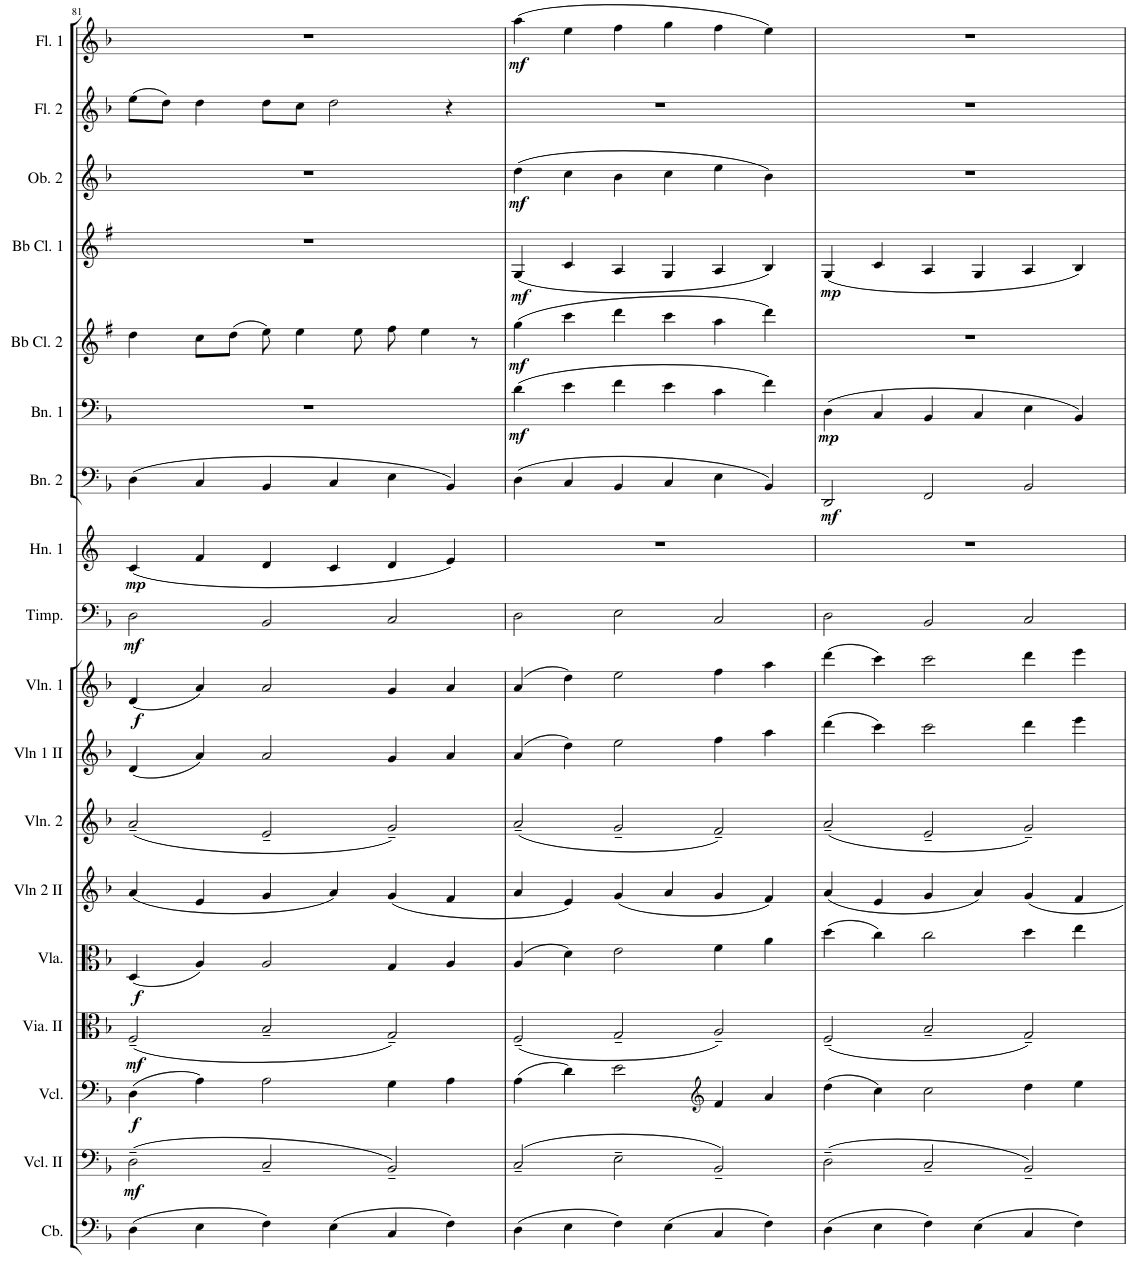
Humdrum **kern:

**kern	**kern	**dynam	**kern	**dynam	**kern	**dynam	**kern	**dynam	**kern	**kern	**kern	**kern	**dynam	**kern	**dynam	**kern	**dynam	**kern	**dynam	**kern	**dynam	**kern	**dynam	**kern	**dynam	**kern	**dynam	**kern	**kern	**dynam
*part18	*part17	*part17	*part16	*part16	*part15	*part15	*part14	*part14	*part13	*part12	*part11	*part10	*part10	*part9	*part9	*part8	*part8	*part7	*part7	*part6	*part6	*part5	*part5	*part4	*part4	*part3	*part3	*part2	*part1	*part1
*staff18	*staff17	*staff17	*staff16	*staff16	*staff15	*staff15	*staff14	*staff14	*staff13	*staff12	*staff11	*staff10	*staff10	*staff9	*staff9	*staff8	*staff8	*staff7	*staff7	*staff6	*staff6	*staff5	*staff5	*staff4	*staff4	*staff3	*staff3	*staff2	*staff1	*staff1
*I"Cb.	*I"Vcl. II	*	*I"Vcl.	*	*I"Vla. II	*	*I"Viola	*	*I"Vln 2 II	*I"Violin 2	*I"Vln 1 II	*I"Violin 1	*	*I"Timpani	*	*I"Horn 1	*	*I"Bassoon 2	*	*I"Bassoon 1	*	*I"Bb Clarinet 2	*	*I"Bb Clarinet 1	*	*I"Oboe 2	*	*I"Flute 2	*I"Flute 1	*
*I'Cb.	*I'Vcl. II	*	*I'Vcl.	*	*	*	*I'Vla.	*	*I'Vln 2 II	*I'Vln. 2	*I'Vln 1 II	*I'Vln. 1	*	*I'Timp.	*	*I'Hn. 1	*	*I'Bn. 2	*	*I'Bn. 1	*	*I'Bb Cl. 2	*	*I'Bb Cl. 1	*	*I'Ob. 2	*	*I'Fl. 2	*I'Fl. 1	*
!!LO:PB:g=z
*clefF4	*clefF4	*	*clefF4	*	*clefC3	*	*clefC3	*	*clefG2	*clefG2	*clefG2	*clefG2	*	*clefF4	*	*clefG2	*	*clefF4	*	*clefF4	*	*clefG2	*	*clefG2	*	*clefG2	*	*clefG2	*clefG2	*
*Trd7c12	*	*	*	*	*	*	*	*	*	*	*	*	*	*	*	*Trd4c7	*	*	*	*	*	*Trd1c2	*	*Trd1c2	*	*	*	*	*	*
*k[b-]	*k[b-]	*	*k[b-]	*	*k[b-]	*	*k[b-]	*	*k[b-]	*k[b-]	*k[b-]	*k[b-]	*	*k[b-]	*	*k[]	*	*k[b-]	*	*k[b-]	*	*k[f#]	*	*k[f#]	*	*k[b-]	*	*k[b-]	*k[b-]	*
*F:	*F:	*	*F:	*	*F:	*	*F:	*	*F:	*F:	*F:	*F:	*	*F:	*	*	*	*F:	*	*F:	*	*G:	*	*G:	*	*F:	*	*F:	*F:	*
*M6/4	*M6/4	*	*M6/4	*	*M6/4	*	*M6/4	*	*M6/4	*M6/4	*M6/4	*M6/4	*	*M6/4	*	*M6/4	*	*M6/4	*	*M6/4	*	*M6/4	*	*M6/4	*	*M6/4	*	*M6/4	*M6/4	*
=81	=81	=81	=81	=81	=81	=81	=81	=81	=81	=81	=81	=81	=81	=81	=81	=81	=81	=81	=81	=81	=81	=81	=81	=81	=81	=81	=81	=81	=81	=81
!	!	!LO:DY:b	!	!LO:DY:b	!	!LO:DY:b	!	!LO:DY:b	!	!	!	!	!LO:DY:b	!	!LO:DY:b	!	!LO:DY:b	!	!	!	!	!	!	!	!	!	!	!	!	!
(4D\	(2D~\	mf	(4D\	f	(2F~/	mf	(4D/	f	(4a/	(2a~/	(4d/	(4d/	f	2D\	mf	(4c/	mp	(4D\	.	1.r	.	4dd\	.	1.r	.	1.r	.	(8ee\L	1.r	.
.	.	.	.	.	.	.	.	.	.	.	.	.	.	.	.	.	.	.	.	.	.	.	.	.	.	.	.	8dd\J)	.	.
4E\	.	.	4A\)	.	.	.	4A/)	.	4e/	.	4a/)	4a/)	.	.	.	4f/	.	4C/	.	.	.	8cc\L	.	.	.	.	.	4dd\	.	.
.	.	.	.	.	.	.	.	.	.	.	.	.	.	.	.	.	.	.	.	.	.	(8dd\J	.	.	.	.	.	.	.	.
4F\)	2C~/	.	2A\	.	2B-~/	.	2A/	.	4g/	2e~/	2a/	2a/	.	2BB-/	.	4d/	.	4BB-/	.	.	.	8ee\)	.	.	.	.	.	8dd\L	.	.
.	.	.	.	.	.	.	.	.	.	.	.	.	.	.	.	.	.	.	.	.	.	4ee\	.	.	.	.	.	8cc\J	.	.
(4E\	.	.	.	.	.	.	.	.	4a/)	.	.	.	.	.	.	4c/	.	4C/	.	.	.	.	.	.	.	.	.	2dd\	.	.
.	.	.	.	.	.	.	.	.	.	.	.	.	.	.	.	.	.	.	.	.	.	8ee\	.	.	.	.	.	.	.	.
4C/	2BB-~/)	.	4G\	.	2G~/)	.	4G/	.	(4g/	2g~/)	4g/	4g/	.	2C/	.	4d/	.	4E\	.	.	.	8ff#\	.	.	.	.	.	.	.	.
.	.	.	.	.	.	.	.	.	.	.	.	.	.	.	.	.	.	.	.	.	.	4ee\	.	.	.	.	.	.	.	.
4F\)	.	.	4A\	.	.	.	4A/	.	4f/	.	4a/	4a/	.	.	.	4e/)	.	4BB-/)	.	.	.	.	.	.	.	.	.	4r	.	.
.	.	.	.	.	.	.	.	.	.	.	.	.	.	.	.	.	.	.	.	.	.	8r	.	.	.	.	.	.	.	.
=82	=82	=82	=82	=82	=82	=82	=82	=82	=82	=82	=82	=82	=82	=82	=82	=82	=82	=82	=82	=82	=82	=82	=82	=82	=82	=82	=82	=82	=82	=82
!	!	!	!	!	!	!	!	!	!	!	!	!	!	!	!	!	!	!	!	!	!LO:DY:b	!	!LO:DY:b	!	!LO:DY:b	!	!LO:DY:b	!	!	!LO:DY:b
(4D\	(2C~/	.	(4A\	.	(2F~/	.	(4A/	.	4a/	(2a~/	(4a/	(4a/	.	2D\	.	1.r	.	(4D\	.	(4d\	mf	(4gg\	mf	(4G/	mf	(4dd\	mf	1.r	(4aa\	mf
4E\	.	.	4d\)	.	.	.	4d\)	.	4e/)	.	4dd\)	4dd\)	.	.	.	.	.	4C/	.	4e\	.	4ccc\	.	4c/	.	4cc\	.	.	4ee\	.
4F\)	2E~\	.	2e\	.	2G~/	.	2e\	.	(4g/	2g~/	2ee\	2ee\	.	2E\	.	.	.	4BB-/	.	4f\	.	4ddd\	.	4A/	.	4b-\	.	.	4ff\	.
(4E\	.	.	.	.	.	.	.	.	4a/	.	.	.	.	.	.	.	.	4C/	.	4e\	.	4ccc\	.	4G/	.	4cc\	.	.	4gg\	.
*	*	*	*clefG2	*	*	*	*	*	*	*	*	*	*	*	*	*	*	*	*	*	*	*	*	*	*	*	*	*	*	*
4C/	2BB-~/)	.	4f/	.	2A~/)	.	4f\	.	4g/	2f~/)	4ff\	4ff\	.	2C/	.	.	.	4E\	.	4c\	.	4aa\	.	4A/	.	4ee\	.	.	4ff\	.
4F\)	.	.	4a/	.	.	.	4a\	.	4f/)	.	4aa\	4aa\	.	.	.	.	.	4BB-/)	.	4f\)	.	4ddd\)	.	4B/)	.	4b-\)	.	.	4ee\)	.
=83	=83	=83	=83	=83	=83	=83	=83	=83	=83	=83	=83	=83	=83	=83	=83	=83	=83	=83	=83	=83	=83	=83	=83	=83	=83	=83	=83	=83	=83	=83
!	!	!	!	!	!	!	!	!	!	!	!	!	!	!	!	!	!	!	!LO:DY:b	!	!LO:DY:b	!	!	!	!LO:DY:b	!	!	!	!	!
(4D\	(2D~\	.	(4dd\	.	(2F~/	.	(4dd\	.	(4a/	(2a~/	(4ddd\	(4ddd\	.	2D\	.	1.r	.	2DD/	mf	(4D\	mp	1.r	.	(4G/	mp	1.r	.	1.r	1.r	.
4E\	.	.	4cc\)	.	.	.	4cc\)	.	4e/	.	4ccc\)	4ccc\)	.	.	.	.	.	.	.	4C/	.	.	.	4c/	.	.	.	.	.	.
4F\)	2C~/	.	2cc\	.	2B-~/	.	2cc\	.	4g/	2e~/	2ccc\	2ccc\	.	2BB-/	.	.	.	2FF/	.	4BB-/	.	.	.	4A/	.	.	.	.	.	.
(4E\	.	.	.	.	.	.	.	.	4a/)	.	.	.	.	.	.	.	.	.	.	4C/	.	.	.	4G/	.	.	.	.	.	.
4C/	2BB-~/)	.	4dd\	.	2G~/)	.	4dd\	.	4g/	2g~/)	4ddd\	4ddd\	.	2C/	.	.	.	2BB-/	.	4E\	.	.	.	4A/	.	.	.	.	.	.
4F\)	.	.	4ee\	.	.	.	4ee\	.	4f/	.	4eee\	4eee\	.	.	.	.	.	.	.	4BB-/)	.	.	.	4B/)	.	.	.	.	.	.
=	=	=	=	=	=	=	=	=	=	=	=	=	=	=	=	=	=	=	=	=	=	=	=	=	=	=	=	=	=	=
*-	*-	*-	*-	*-	*-	*-	*-	*-	*-	*-	*-	*-	*-	*-	*-	*-	*-	*-	*-	*-	*-	*-	*-	*-	*-	*-	*-	*-	*-	*-
